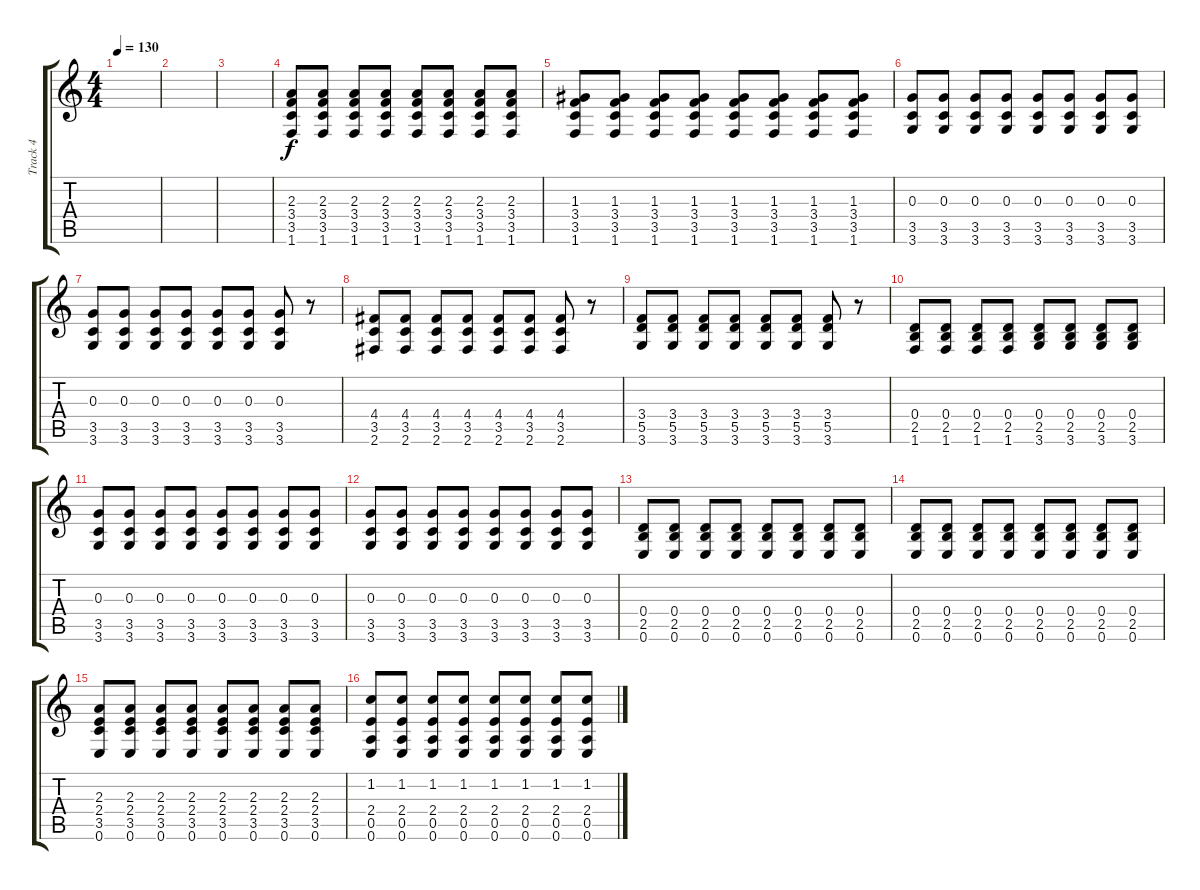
\track ("Track 4" "Track 4") {instrument overdrivenguitar}
\staff {score tabs}
\tuning (E4 B3 G3 D3 A2 E2) {hide}
\ts (4 4)
\tempo 130
\clef g2
\ks c
|
|
|
(2.3 3.4 3.5 1.6).8 (2.3 3.4 3.5 1.6).8 (2.3 3.4 3.5 1.6).8 (2.3 3.4 3.5 1.6).8 (2.3 3.4 3.5 1.6).8 (2.3 3.4 3.5 1.6).8 (2.3 3.4 3.5 1.6).8 (2.3 3.4 3.5 1.6).8 |
(1.3 3.4 3.5 1.6).8 (1.3 3.4 3.5 1.6).8 (1.3 3.4 3.5 1.6).8 (1.3 3.4 3.5 1.6).8 (1.3 3.4 3.5 1.6).8 (1.3 3.4 3.5 1.6).8 (1.3 3.4 3.5 1.6).8 (1.3 3.4 3.5 1.6).8 |
(0.3 3.5 3.6).8 (0.3 3.5 3.6).8 (0.3 3.5 3.6).8 (0.3 3.5 3.6).8 (0.3 3.5 3.6).8 (0.3 3.5 3.6).8 (0.3 3.5 3.6).8 (0.3 3.5 3.6).8 |
(0.3 3.5 3.6).8 (0.3 3.5 3.6).8 (0.3 3.5 3.6).8 (0.3 3.5 3.6).8 (0.3 3.5 3.6).8 (0.3 3.5 3.6).8 (0.3 3.5 3.6).8 r.8 |
(4.4 3.5 2.6).8 (4.4 3.5 2.6).8 (4.4 3.5 2.6).8 (4.4 3.5 2.6).8 (4.4 3.5 2.6).8 (4.4 3.5 2.6).8 (4.4 3.5 2.6).8 r.8 |
(3.4 5.5 3.6).8 (3.4 5.5 3.6).8 (3.4 5.5 3.6).8 (3.4 5.5 3.6).8 (3.4 5.5 3.6).8 (3.4 5.5 3.6).8 (3.4 5.5 3.6).8 r.8 |
(0.4 2.5 1.6).8 (0.4 2.5 1.6).8 (0.4 2.5 1.6).8 (0.4 2.5 1.6).8 (0.4 2.5 3.6).8 (0.4 2.5 3.6).8 (0.4 2.5 3.6).8 (0.4 2.5 3.6).8 |
(0.3 3.5 3.6).8 (0.3 3.5 3.6).8 (0.3 3.5 3.6).8 (0.3 3.5 3.6).8 (0.3 3.5 3.6).8 (0.3 3.5 3.6).8 (0.3 3.5 3.6).8 (0.3 3.5 3.6).8 |
(0.3 3.5 3.6).8 (0.3 3.5 3.6).8 (0.3 3.5 3.6).8 (0.3 3.5 3.6).8 (0.3 3.5 3.6).8 (0.3 3.5 3.6).8 (0.3 3.5 3.6).8 (0.3 3.5 3.6).8 |
(0.4 2.5 0.6).8 (0.4 2.5 0.6).8 (0.4 2.5 0.6).8 (0.4 2.5 0.6).8 (0.4 2.5 0.6).8 (0.4 2.5 0.6).8 (0.4 2.5 0.6).8 (0.4 2.5 0.6).8 |
(0.4 2.5 0.6).8 (0.4 2.5 0.6).8 (0.4 2.5 0.6).8 (0.4 2.5 0.6).8 (0.4 2.5 0.6).8 (0.4 2.5 0.6).8 (0.4 2.5 0.6).8 (0.4 2.5 0.6).8 |
(2.3 2.4 3.5 0.6).8 (2.3 2.4 3.5 0.6).8 (2.3 2.4 3.5 0.6).8 (2.3 2.4 3.5 0.6).8 (2.3 2.4 3.5 0.6).8 (2.3 2.4 3.5 0.6).8 (2.3 2.4 3.5 0.6).8 (2.3 2.4 3.5 0.6).8 |
(1.2 2.4 0.5 0.6).8 (1.2 2.4 0.5 0.6).8 (1.2 2.4 0.5 0.6).8 (1.2 2.4 0.5 0.6).8 (1.2 2.4 0.5 0.6).8 (1.2 2.4 0.5 0.6).8 (1.2 2.4 0.5 0.6).8 (1.2 2.4 0.5 0.6).8
